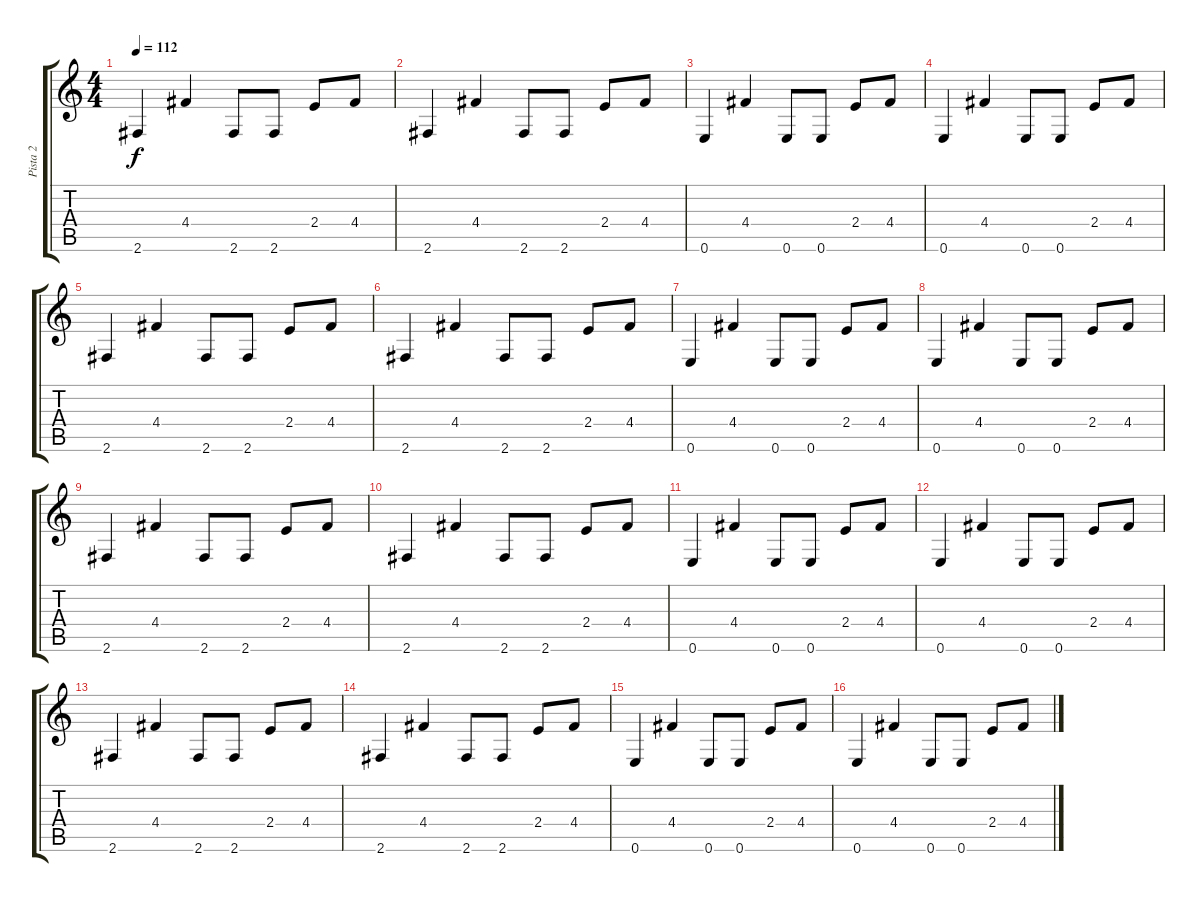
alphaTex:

\track ("Pista 2" "Pista 2") {instrument distortionguitar}
\staff {score tabs}
\tuning (E4 B3 G3 D3 A2 E2) {hide}
\ts (4 4)
\tempo 112
\clef g2
\ks c
2.6.4{dy f instrument distortionguitar} 4.4.4 2.6.8 2.6.8 2.4.8 4.4.8 |
2.6.4 4.4.4 2.6.8 2.6.8 2.4.8 4.4.8 |
0.6.4 4.4.4 0.6.8 0.6.8 2.4.8 4.4.8 |
0.6.4 4.4.4 0.6.8 0.6.8 2.4.8 4.4.8 |
2.6.4 4.4.4 2.6.8 2.6.8 2.4.8 4.4.8 |
2.6.4 4.4.4 2.6.8 2.6.8 2.4.8 4.4.8 |
0.6.4 4.4.4 0.6.8 0.6.8 2.4.8 4.4.8 |
0.6.4 4.4.4 0.6.8 0.6.8 2.4.8 4.4.8 |
2.6.4 4.4.4 2.6.8 2.6.8 2.4.8 4.4.8 |
2.6.4 4.4.4 2.6.8 2.6.8 2.4.8 4.4.8 |
0.6.4 4.4.4 0.6.8 0.6.8 2.4.8 4.4.8 |
0.6.4 4.4.4 0.6.8 0.6.8 2.4.8 4.4.8 |
2.6.4 4.4.4 2.6.8 2.6.8 2.4.8 4.4.8 |
2.6.4 4.4.4 2.6.8 2.6.8 2.4.8 4.4.8 |
0.6.4 4.4.4 0.6.8 0.6.8 2.4.8 4.4.8 |
0.6.4 4.4.4 0.6.8 0.6.8 2.4.8 4.4.8
